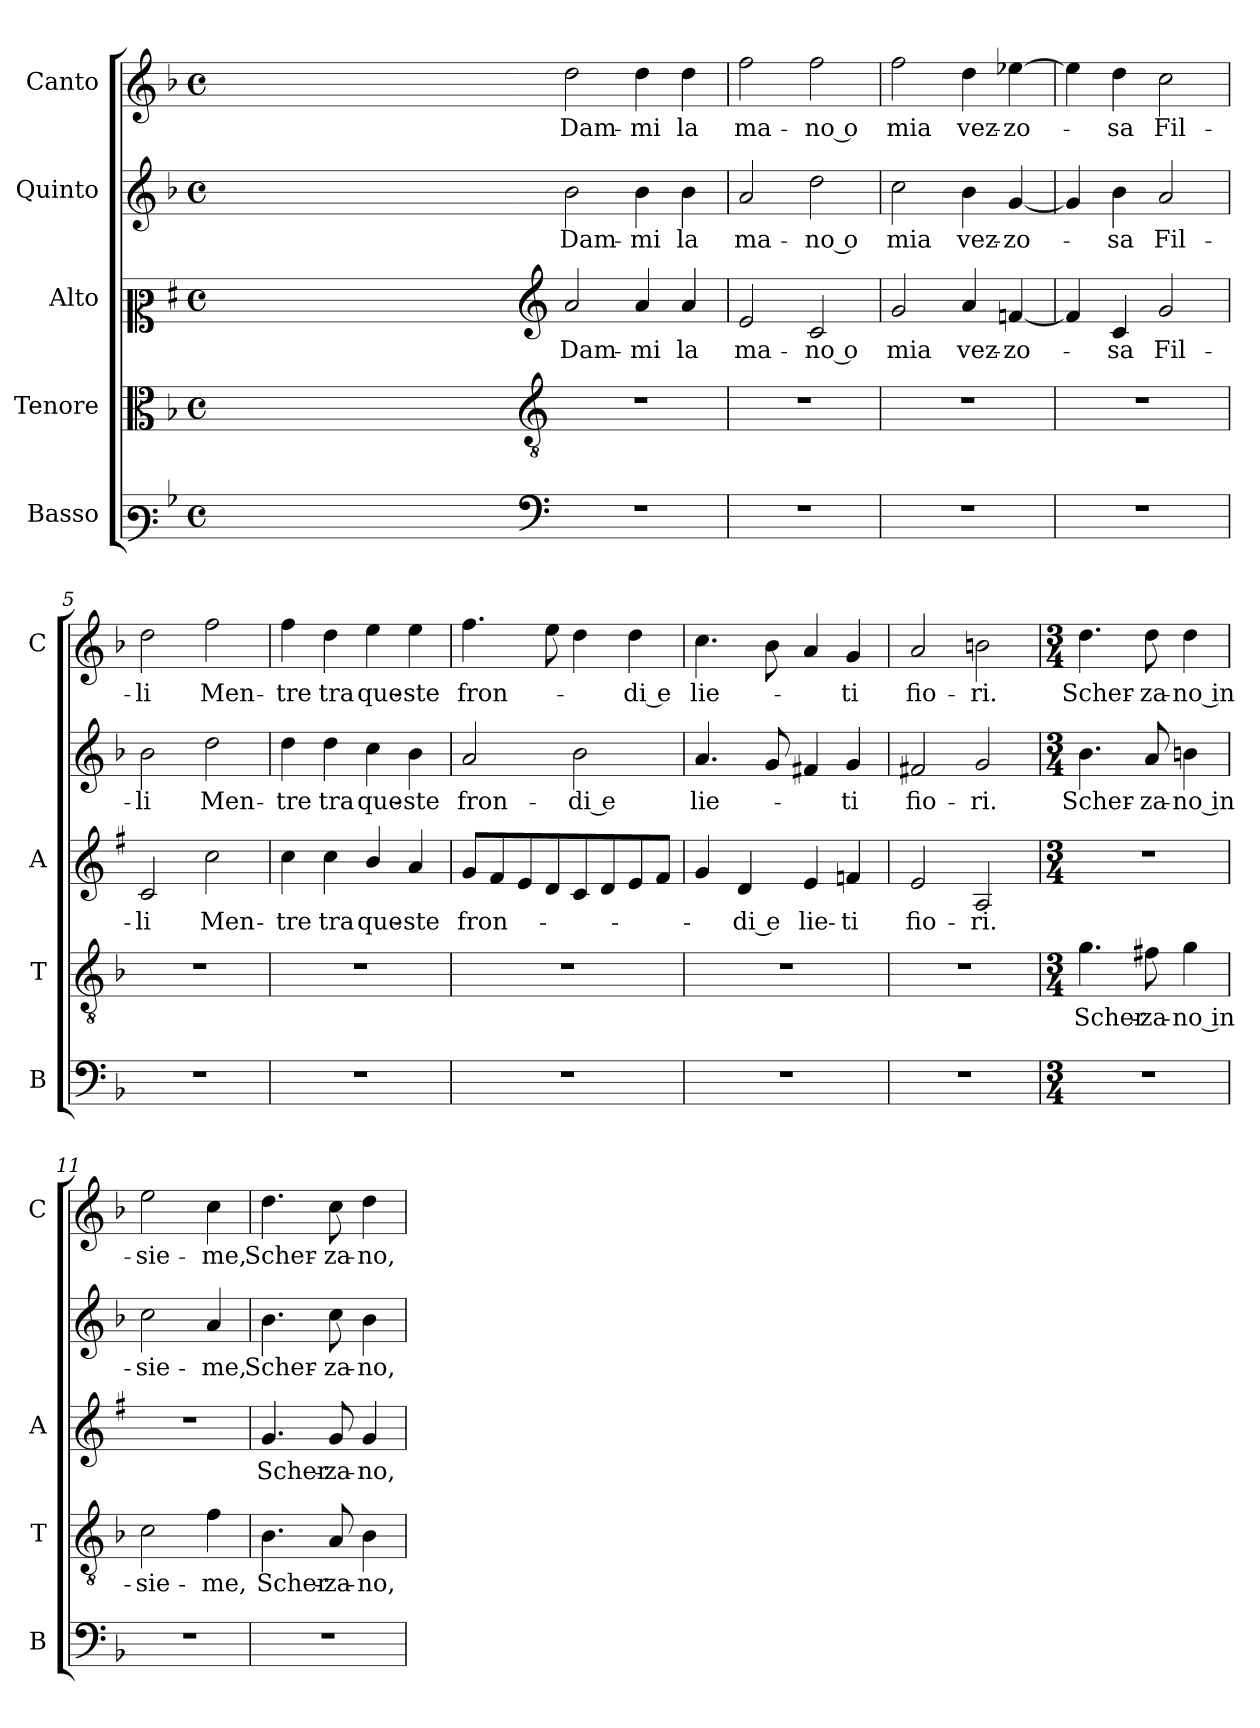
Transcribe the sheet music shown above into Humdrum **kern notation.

**kern	**kern	**text	**kern	**text	**kern	**text	**kern	**text
*part5	*part4	*part4	*part3	*part3	*part2	*part2	*part1	*part1
*staff5	*staff4	*staff4	*staff3	*staff3	*staff2	*staff2	*staff1	*staff1
*I"Basso	*I"Tenore	*	*I"Alto	*	*I"Quinto	*	*I"Canto	*
*I'B	*I'T	*	*I'A	*	*	*	*I'C	*
*clefF3	*clefC3	*	*clefC2	*	*clefG2	*	*clefG2	*
*	*	*	*ITrd1c2	*	*	*	*	*
*k[b-]	*k[b-]	*	*k[b-]	*	*k[b-]	*	*k[b-]	*
*F:	*F:	*	*F:	*	*F:	*	*F:	*
*M4/4	*M4/4	*	*M4/4	*	*M4/4	*	*M4/4	*
*met(c)	*met(c)	*	*met(c)	*	*met(c)	*	*met(c)	*
=	=	=	=	=	=	=	=	=
1ryy	1ryy	.	1ryy	.	1ryy	.	1ryy	.
=1X-	=1X-	=1X-	=1X-	=1X-	=1X-	=1X-	=1X-	=1X-
4ryy	4ryy	.	4ryy	.	4ryy	.	4ryy	.
4ryy	4ryy	.	4ryy	.	4ryy	.	4ryy	.
4ryy	4ryy	.	4ryy	.	4ryy	.	4ryy	.
4ryy	4ryy	.	4ryy	.	4ryy	.	4ryy	.
=1-	=1-	=1-	=1-	=1-	=1-	=1-	=1-	=1-
*clefF4	*clefGv2	*	*clefG2	*	*	*	*	*
!	!	!	!	!LO:LY:b	!	!LO:LY:b	!	!LO:LY:b
1r	1r	.	2g/	Dam-	2b-\	Dam-	2dd\	Dam-
!	!	!	!	!LO:LY:b	!	!LO:LY:b	!	!LO:LY:b
.	.	.	4g/	-mi	4b-\	-mi	4dd\	-mi
!	!	!	!	!LO:LY:b	!	!LO:LY:b	!	!LO:LY:b
.	.	.	4g/	la	4b-\	la	4dd\	la
=2	=2	=2	=2	=2	=2	=2	=2	=2
!	!	!	!	!LO:LY:b	!	!LO:LY:b	!	!LO:LY:b
1r	1r	.	2d/	ma-	2a/	ma-	2ff\	ma-
!	!	!	!	!LO:LY:b	!	!LO:LY:b	!	!LO:LY:b
.	.	.	2B-/	-no o	2dd\	-no o	2ff\	-no o
=3	=3	=3	=3	=3	=3	=3	=3	=3
!	!	!	!	!LO:LY:b	!	!LO:LY:b	!	!LO:LY:b
1r	1r	.	2f/	mia	2cc\	mia	2ff\	mia
!	!	!	!	!LO:LY:b	!	!LO:LY:b	!	!LO:LY:b
.	.	.	4g/	vez-	4b-\	vez-	4dd\	vez-
!	!	!	!	!LO:LY:b	!	!LO:LY:b	!	!LO:LY:b
.	.	.	[4e-X/	-zo-	[4g/	-zo-	[4ee-X\	-zo-
=4	=4	=4	=4	=4	=4	=4	=4	=4
1r	1r	.	4e-/]	.	4g/]	.	4ee-\]	.
!	!	!	!	!LO:LY:b	!	!LO:LY:b	!	!LO:LY:b
.	.	.	4B-/	-sa	4b-\	-sa	4dd\	-sa
!	!	!	!	!LO:LY:b	!	!LO:LY:b	!	!LO:LY:b
.	.	.	2f/	Fil-	2a/	Fil-	2cc\	Fil-
=5	=5	=5	=5	=5	=5	=5	=5	=5
!	!	!	!	!LO:LY:b	!	!LO:LY:b	!	!LO:LY:b
1r	1r	.	2B-/	-li	2b-\	-li	2dd\	-li
!	!	!	!	!LO:LY:b	!	!LO:LY:b	!	!LO:LY:b
.	.	.	2b-\	Men-	2dd\	Men-	2ff\	Men-
=6	=6	=6	=6	=6	=6	=6	=6	=6
!	!	!	!	!LO:LY:b	!	!LO:LY:b	!	!LO:LY:b
1r	1r	.	4b-\	-tre	4dd\	-tre	4ff\	-tre
!	!	!	!	!LO:LY:b	!	!LO:LY:b	!	!LO:LY:b
.	.	.	4b-\	tra	4dd\	tra	4dd\	tra
!	!	!	!	!LO:LY:b	!	!LO:LY:b	!	!LO:LY:b
.	.	.	4a/	que-	4cc\	que-	4ee\	que-
!	!	!	!	!LO:LY:b	!	!LO:LY:b	!	!LO:LY:b
.	.	.	4g/	-ste	4b-\	-ste	4ee\	-ste
=7	=7	=7	=7	=7	=7	=7	=7	=7
!	!	!	!	!LO:LY:b	!	!LO:LY:b	!	!LO:LY:b
1r	1r	.	8f/L	fron-	2a/	fron-	4.ff\	fron-
.	.	.	8e/	.	.	.	.	.
.	.	.	8d/	.	.	.	.	.
.	.	.	8c/	.	.	.	8ee\	.
!	!	!	!	!	!	!LO:LY:b	!	!
.	.	.	8B-/	.	2b-\	-di e	4dd\	.
.	.	.	8c/	.	.	.	.	.
!	!	!	!	!	!	!	!	!LO:LY:b
.	.	.	8d/	.	.	.	4dd\	-di e
.	.	.	8e/J	.	.	.	.	.
!!LO:LB:g=z
=8	=8	=8	=8	=8	=8	=8	=8	=8
!	!	!	!	!	!	!LO:LY:b	!	!LO:LY:b
1r	1r	.	4f/	.	4.a/	lie-	4.cc\	lie-
!	!	!	!	!LO:LY:b	!	!	!	!
.	.	.	4c/	-di e	.	.	.	.
.	.	.	.	.	8g/	.	8b-\	.
!	!	!	!	!LO:LY:b	!	!	!	!
.	.	.	4d/	lie-	4f#X/	.	4a/	.
!	!	!	!	!LO:LY:b	!	!LO:LY:b	!	!LO:LY:b
.	.	.	4e-X/	-ti	4g/	-ti	4g/	-ti
=9	=9	=9	=9	=9	=9	=9	=9	=9
!	!	!	!	!LO:LY:b	!	!LO:LY:b	!	!LO:LY:b
1r	1r	.	2d/	fio-	2f#X/	fio-	2a/	fio-
!	!	!	!	!LO:LY:b	!	!LO:LY:b	!	!LO:LY:b
.	.	.	2G/	-ri.	2g/	-ri.	2bn\	-ri.
=10	=10	=10	=10	=10	=10	=10	=10	=10
*M3/4	*M3/4	*	*M3/4	*	*M3/4	*	*M3/4	*
!	!	!LO:LY:b	!	!	!	!LO:LY:b	!	!LO:LY:b
2.r	4.g\	Scher-	2.r	.	4.b-\	Scher-	4.dd\	Scher-
!	!	!LO:LY:b	!	!	!	!LO:LY:b	!	!LO:LY:b
.	8f#X\	-za-	.	.	8a/	-za-	8dd\	-za-
!	!	!LO:LY:b	!	!	!	!LO:LY:b	!	!LO:LY:b
.	4g\	-no in-	.	.	4bn\	-no in-	4dd\	-no in-
=11	=11	=11	=11	=11	=11	=11	=11	=11
!	!	!LO:LY:b	!	!	!	!LO:LY:b	!	!LO:LY:b
2.r	2c\	-sie-	2.r	.	2cc\	-sie-	2ee\	-sie-
!	!	!LO:LY:b	!	!	!	!LO:LY:b	!	!LO:LY:b
.	4f\	-me,	.	.	4a/	-me,	4cc\	-me,
=12	=12	=12	=12	=12	=12	=12	=12	=12
!	!	!LO:LY:b	!	!LO:LY:b	!	!LO:LY:b	!	!LO:LY:b
2.r	4.B-\	Scher-	4.f/	Scher-	4.b-\	Scher-	4.dd\	Scher-
!	!	!LO:LY:b	!	!LO:LY:b	!	!LO:LY:b	!	!LO:LY:b
.	8A/	-za-	8f/	-za-	8cc\	-za-	8cc\	-za-
!	!	!LO:LY:b	!	!LO:LY:b	!	!LO:LY:b	!	!LO:LY:b
.	4B-\	-no,	4f/	-no,	4b-\	-no,	4dd\	-no,
=	=	=	=	=	=	=	=	=
*-	*-	*-	*-	*-	*-	*-	*-	*-
